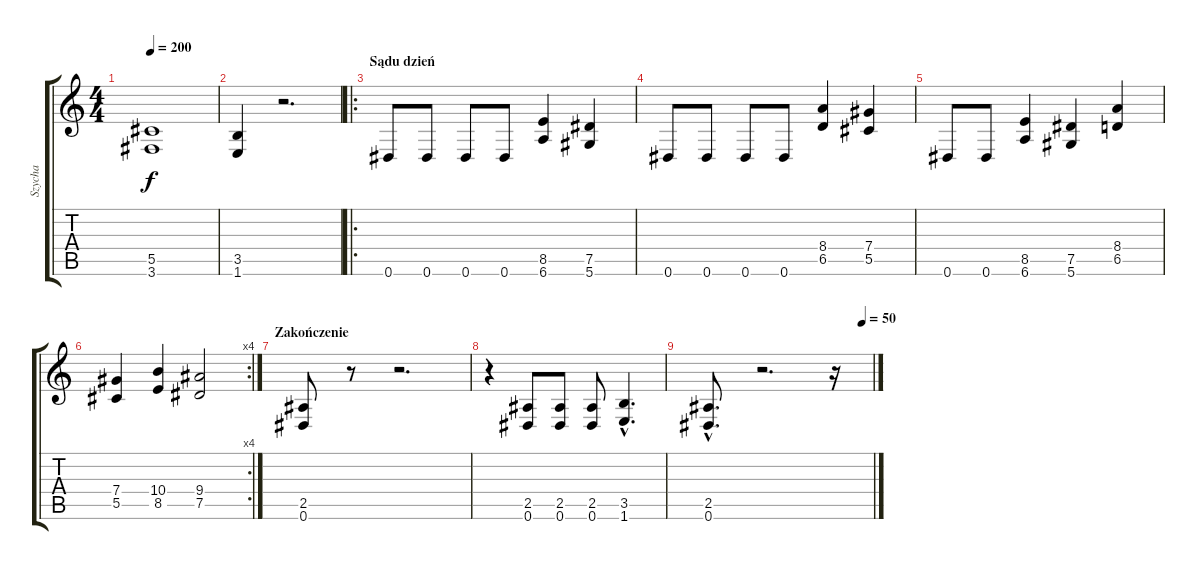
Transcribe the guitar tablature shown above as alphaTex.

\track ("Szycha" "Szycha") {instrument overdrivenguitar}
\staff {score tabs}
\tuning (Eb4 Bb3 Gb3 Db3 Ab2 Eb2) {hide}
\ts (4 4)
\tempo 200
\clef g2
\ks c
(5.5 3.6).1{dy f} |
(3.5 1.6).4 r.2{d} |
\ro
\section ("" "Sądu dzień")
0.6.8{balance 2} 0.6.8 0.6.8 0.6.8 (8.5 6.6).4 (7.5 5.6).4 |
0.6.8 0.6.8 0.6.8 0.6.8 (8.4 6.5).4 (7.4 5.5).4 |
0.6.8 0.6.8 (8.5 6.6).4 (7.5 5.6).4 (8.4 6.5).4 |
\rc 4
(7.4 5.5).4 (10.4 8.5).4 (9.4 7.5).2 |
\section ("" "Zakończenie")
(2.5 0.6).8 r.8 r.2{d} |
r.4 (2.5 0.6).8 (2.5 0.6).8 (2.5 0.6).8 (3.5{hac} 1.6{hac}).4{d} |
\tempo (50 0.9375)
(2.5{hac} 0.6{hac}).8{d} r.2{d} r.16
